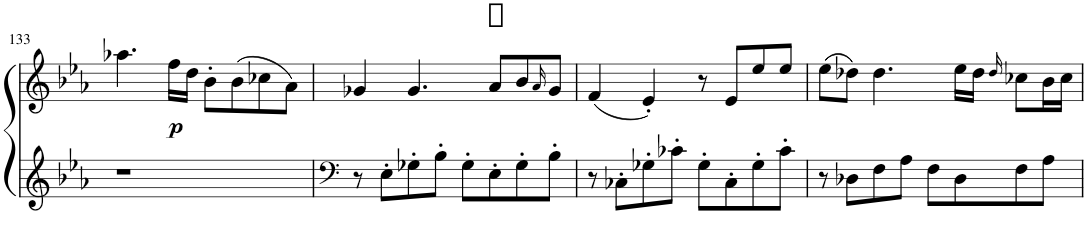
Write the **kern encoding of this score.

**kern	**kern	**dynam
*part1	*part1	*part1
*staff2	*staff1	*staff1/2
*I"Piano	*	*
*I'Pno.	*	*
!!LO:PB:g=z
*clefG2	*clefG2	*
*k[b-e-a-]	*k[b-e-a-]	*
*E-:	*E-:	*
*M4/4	*M4/4	*
*met(c)	*met(c)	*
=133	=133	=133
1r	4.aa-X\	.
!	!	!LO:DY:b
.	16ff\LL	p
.	16dd\JJ	.
.	8b-'\L	.
.	(8b-\	.
.	8cc-X\	.
.	8a-\J)	.
=134	=134	=134
*clefF4	*	*
8r	4g-X/	.
8E-'\L	.	.
8G-X'\	4.g-/	.
8B-'\J	.	.
8G-'\L	.	.
8E-'\	8a-/L	.
8G-'\	8b-/	.
.	16qa-/	.
8B-'\J	8g-/J	.
=135	=135	=135
8r	(4f/	.
8C-X'\L	.	.
8G-X'\	4e-'/)	.
8c-X'\J	.	.
8G-'\L	8r	.
8C-'\	8e-/L	.
8G-'\	8ee-/	.
8c-'\J	8ee-/J	.
=136	=136	=136
8r	(8ee-\L	.
8D-X\L	8dd-X\J)	.
8F\	4.dd-\	.
8A-\J	.	.
8F\L	.	.
8D-\	16ee-\LL	.
.	16dd-\JJ	.
.	16qdd-/	.
8F\	8cc-X\L	.
8A-\J	16b-\L	.
.	16cc-\JJ	.
=	=	=
*-	*-	*-
